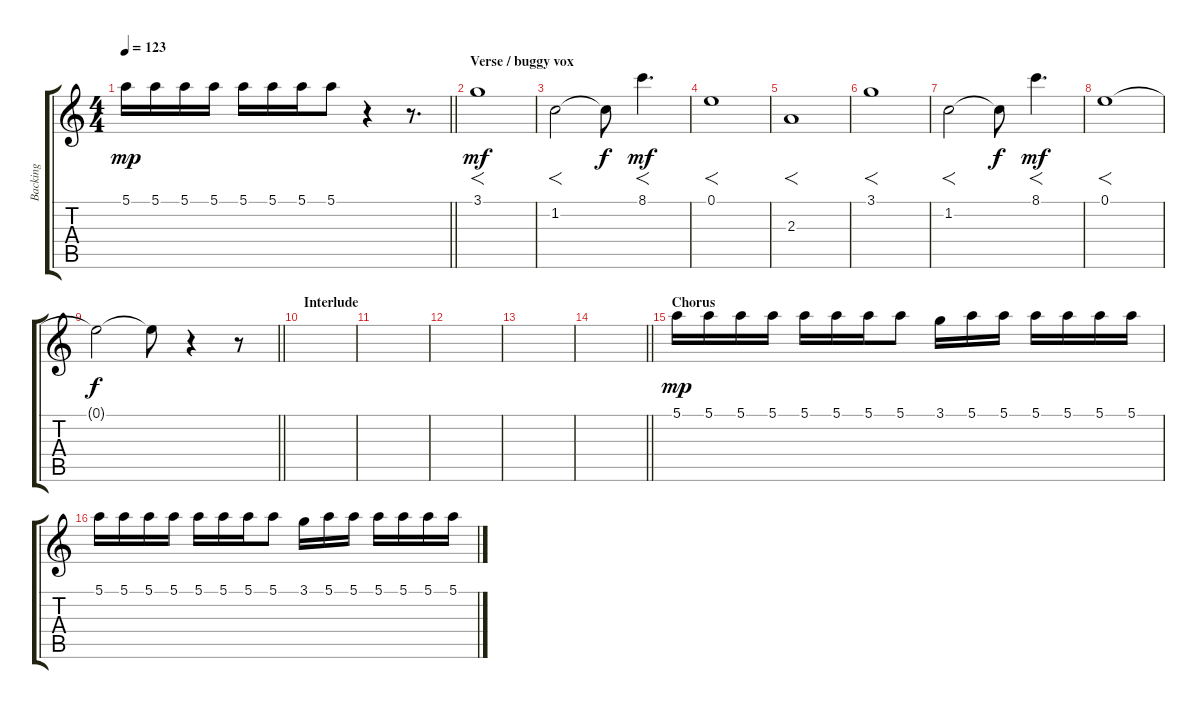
\track ("Backing" "Backing") {instrument electricbassfinger}
\staff {score tabs}
\tuning (E4 B3 G3 D3 A2 E2) {hide}
\ts (4 4)
\tempo 123
\clef g2
\barLineRight lightlight
\ks c
5.1.16{dy mp} 5.1.16 5.1.16 5.1.16 5.1.16 5.1.16 5.1.16 5.1.8 r.4 r.8{d} |
\section ("" "Verse / buggy vox")
3.1.1{f dy mf volume 16 instrument electricguitarjazz} |
1.2.2{f} 1.2{t}.8{dy f} 8.1.4{f d dy mf} |
0.1.1{f} |
2.3.1{f} |
3.1.1{f} |
1.2.2{f} 1.2{t}.8{dy f} 8.1.4{f d dy mf} |
0.1.1{f} |
\barLineRight lightlight
0.1{t}.2{dy f} 0.1{t}.8 r.4 r.8 |
\section ("" "Interlude")
|
|
|
|
\barLineRight lightlight
|
\section ("" "Chorus")
5.1.16{dy mp} 5.1.16 5.1.16 5.1.16 5.1.16 5.1.16 5.1.16 5.1.8 3.1.16 5.1.16 5.1.16 5.1.16 5.1.16 5.1.16 5.1.16 |
5.1.16 5.1.16 5.1.16 5.1.16 5.1.16 5.1.16 5.1.16 5.1.8 3.1.16 5.1.16 5.1.16 5.1.16 5.1.16 5.1.16 5.1.16
